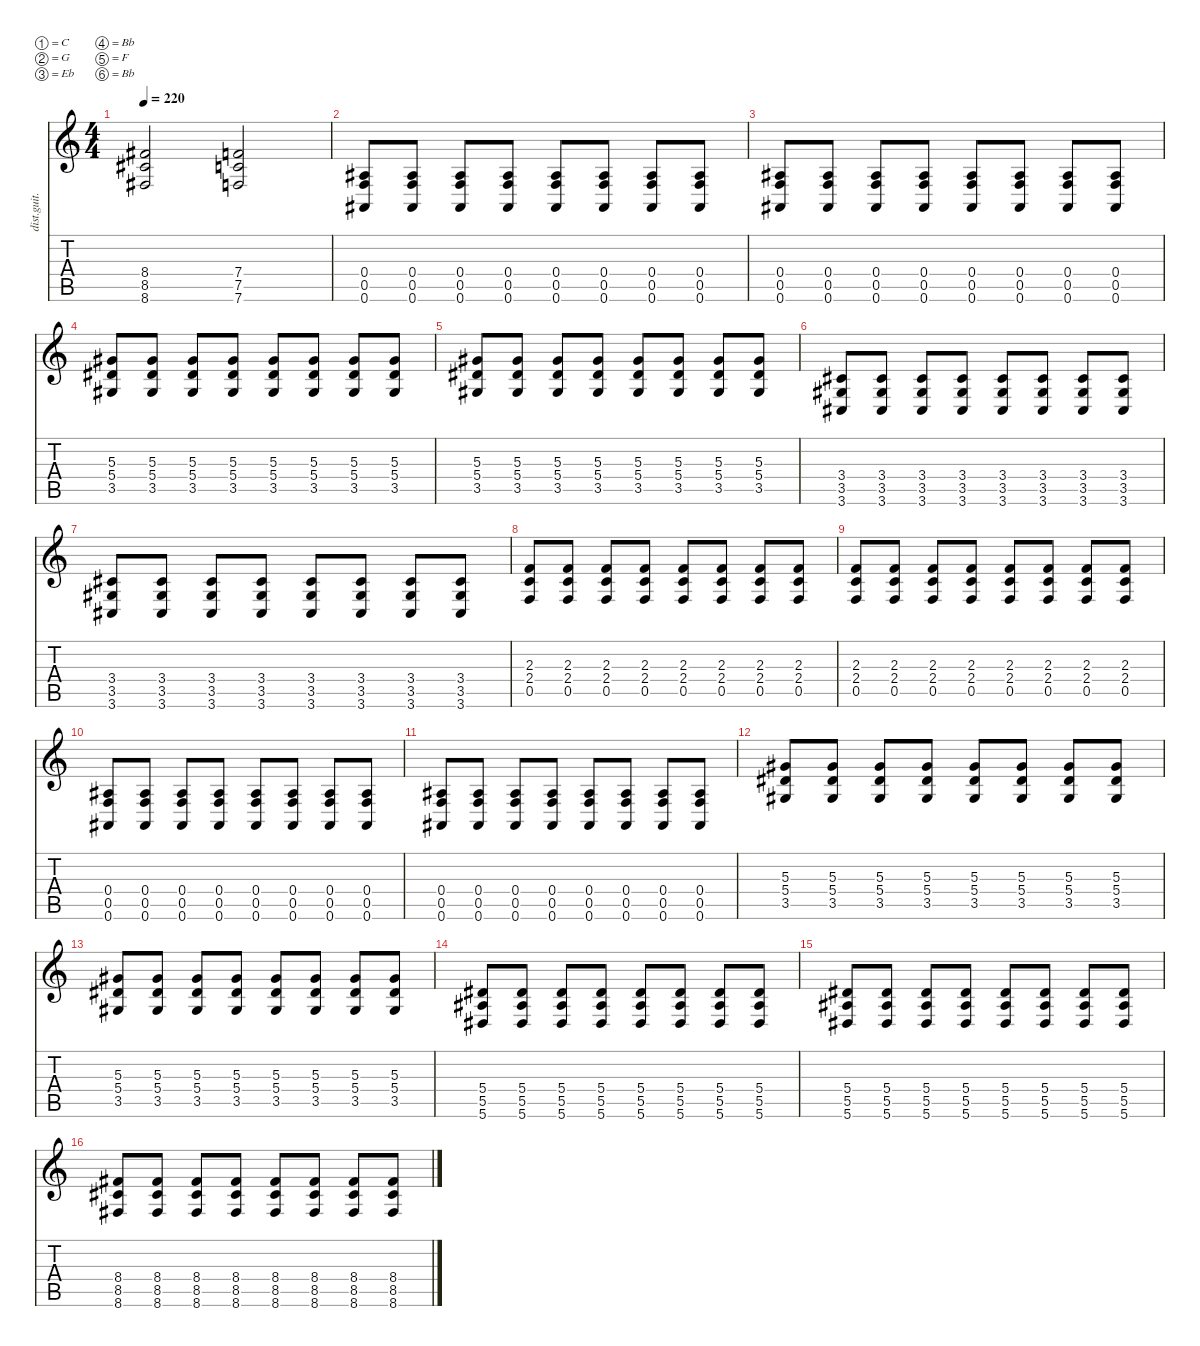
\defaultSystemsLayout 4
\hideDynamics
\bracketExtendMode nobrackets
\track ("riff R" "dist.guit.") {instrument distortionguitar}
\staff {score tabs}
\tuning (C4 G3 Eb3 Bb2 F2 Bb1)
\ts (4 4)
\tempo 220
\clef g2
\ks c
(8.6{acc #} 8.4{acc #} 8.5{acc #}).2{dy mf beam Up} (7.6 7.5 7.4).2{beam Up} |
(0.6{acc #} 0.5 0.4{acc #}).8{beam Up} (0.6{acc #} 0.5 0.4{acc #}).8{beam Up} (0.6{acc #} 0.5 0.4{acc #}).8{beam Up} (0.6{acc #} 0.5 0.4{acc #}).8{beam Up} (0.6{acc #} 0.5 0.4{acc #}).8{beam Up} (0.6{acc #} 0.5 0.4{acc #}).8{beam Up} (0.6{acc #} 0.5 0.4{acc #}).8{beam Up} (0.6{acc #} 0.5 0.4{acc #}).8{beam Up} |
(0.6{acc #} 0.5 0.4{acc #}).8{beam Up} (0.6{acc #} 0.5 0.4{acc #}).8{beam Up} (0.6{acc #} 0.5 0.4{acc #}).8{beam Up} (0.6{acc #} 0.5 0.4{acc #}).8{beam Up} (0.6{acc #} 0.5 0.4{acc #}).8{beam Up} (0.6{acc #} 0.5 0.4{acc #}).8{beam Up} (0.6{acc #} 0.5 0.4{acc #}).8{beam Up} (0.6{acc #} 0.5 0.4{acc #}).8{beam Up} |
(5.4{acc #} 3.5{acc #} 5.3{acc #}).8{beam Up} (5.4{acc #} 3.5{acc #} 5.3{acc #}).8{beam Up} (5.4{acc #} 3.5{acc #} 5.3{acc #}).8{beam Up} (5.4{acc #} 3.5{acc #} 5.3{acc #}).8{beam Up} (5.4{acc #} 3.5{acc #} 5.3{acc #}).8{beam Up} (5.4{acc #} 3.5{acc #} 5.3{acc #}).8{beam Up} (5.4{acc #} 3.5{acc #} 5.3{acc #}).8{beam Up} (5.4{acc #} 3.5{acc #} 5.3{acc #}).8{beam Up} |
(5.4{acc #} 3.5{acc #} 5.3{acc #}).8{beam Up} (5.4{acc #} 3.5{acc #} 5.3{acc #}).8{beam Up} (5.4{acc #} 3.5{acc #} 5.3{acc #}).8{beam Up} (5.4{acc #} 3.5{acc #} 5.3{acc #}).8{beam Up} (5.4{acc #} 3.5{acc #} 5.3{acc #}).8{beam Up} (5.4{acc #} 3.5{acc #} 5.3{acc #}).8{beam Up} (5.4{acc #} 3.5{acc #} 5.3{acc #}).8{beam Up} (5.4{acc #} 3.5{acc #} 5.3{acc #}).8{beam Up} |
(3.6{acc #} 3.5{acc #} 3.4{acc #}).8{beam Up} (3.6{acc #} 3.5{acc #} 3.4{acc #}).8{beam Up} (3.6{acc #} 3.5{acc #} 3.4{acc #}).8{beam Up} (3.6{acc #} 3.5{acc #} 3.4{acc #}).8{beam Up} (3.6{acc #} 3.5{acc #} 3.4{acc #}).8{beam Up} (3.6{acc #} 3.5{acc #} 3.4{acc #}).8{beam Up} (3.6{acc #} 3.5{acc #} 3.4{acc #}).8{beam Up} (3.6{acc #} 3.5{acc #} 3.4{acc #}).8{beam Up} |
(3.6{acc #} 3.5{acc #} 3.4{acc #}).8{beam Up} (3.6{acc #} 3.5{acc #} 3.4{acc #}).8{beam Up} (3.6{acc #} 3.5{acc #} 3.4{acc #}).8{beam Up} (3.6{acc #} 3.5{acc #} 3.4{acc #}).8{beam Up} (3.6{acc #} 3.5{acc #} 3.4{acc #}).8{beam Up} (3.6{acc #} 3.5{acc #} 3.4{acc #}).8{beam Up} (3.6{acc #} 3.5{acc #} 3.4{acc #}).8{beam Up} (3.6{acc #} 3.5{acc #} 3.4{acc #}).8{beam Up} |
(0.5 2.4 2.3).8{beam Up} (0.5 2.4 2.3).8{beam Up} (0.5 2.4 2.3).8{beam Up} (0.5 2.4 2.3).8{beam Up} (0.5 2.4 2.3).8{beam Up} (0.5 2.4 2.3).8{beam Up} (0.5 2.4 2.3).8{beam Up} (0.5 2.4 2.3).8{beam Up} |
(0.5 2.4 2.3).8{beam Up} (0.5 2.4 2.3).8{beam Up} (0.5 2.4 2.3).8{beam Up} (0.5 2.4 2.3).8{beam Up} (0.5 2.4 2.3).8{beam Up} (0.5 2.4 2.3).8{beam Up} (0.5 2.4 2.3).8{beam Up} (0.5 2.4 2.3).8{beam Up} |
(0.6{acc #} 0.5 0.4{acc #}).8{beam Up} (0.6{acc #} 0.4{acc #} 0.5).8{beam Up} (0.6{acc #} 0.5 0.4{acc #}).8{beam Up} (0.6{acc #} 0.5 0.4{acc #}).8{beam Up} (0.6{acc #} 0.5 0.4{acc #}).8{beam Up} (0.6{acc #} 0.5 0.4{acc #}).8{beam Up} (0.6{acc #} 0.5 0.4{acc #}).8{beam Up} (0.6{acc #} 0.5 0.4{acc #}).8{beam Up} |
(0.6{acc #} 0.5 0.4{acc #}).8{beam Up} (0.6{acc #} 0.4{acc #} 0.5).8{beam Up} (0.6{acc #} 0.5 0.4{acc #}).8{beam Up} (0.6{acc #} 0.5 0.4{acc #}).8{beam Up} (0.6{acc #} 0.5 0.4{acc #}).8{beam Up} (0.6{acc #} 0.5 0.4{acc #}).8{beam Up} (0.6{acc #} 0.5 0.4{acc #}).8{beam Up} (0.6{acc #} 0.5 0.4{acc #}).8{beam Up} |
(3.5{acc #} 5.3{acc #} 5.4{acc #}).8{beam Up} (3.5{acc #} 5.3{acc #} 5.4{acc #}).8{beam Up} (3.5{acc #} 5.3{acc #} 5.4{acc #}).8{beam Up} (3.5{acc #} 5.3{acc #} 5.4{acc #}).8{beam Up} (3.5{acc #} 5.3{acc #} 5.4{acc #}).8{beam Up} (3.5{acc #} 5.3{acc #} 5.4{acc #}).8{beam Up} (3.5{acc #} 5.3{acc #} 5.4{acc #}).8{beam Up} (3.5{acc #} 5.3{acc #} 5.4{acc #}).8{beam Up} |
(3.5{acc #} 5.4{acc #} 5.3{acc #}).8{beam Up} (3.5{acc #} 5.4{acc #} 5.3{acc #}).8{beam Up} (3.5{acc #} 5.4{acc #} 5.3{acc #}).8{beam Up} (3.5{acc #} 5.4{acc #} 5.3{acc #}).8{beam Up} (3.5{acc #} 5.4{acc #} 5.3{acc #}).8{beam Up} (3.5{acc #} 5.4{acc #} 5.3{acc #}).8{beam Up} (3.5{acc #} 5.4{acc #} 5.3{acc #}).8{beam Up} (3.5{acc #} 5.4{acc #} 5.3{acc #}).8{beam Up} |
(5.6{acc #} 5.5{acc #} 5.4{acc #}).8{beam Up} (5.6{acc #} 5.5{acc #} 5.4{acc #}).8{beam Up} (5.6{acc #} 5.5{acc #} 5.4{acc #}).8{beam Up} (5.6{acc #} 5.5{acc #} 5.4{acc #}).8{beam Up} (5.6{acc #} 5.5{acc #} 5.4{acc #}).8{beam Up} (5.6{acc #} 5.5{acc #} 5.4{acc #}).8{beam Up} (5.6{acc #} 5.5{acc #} 5.4{acc #}).8{beam Up} (5.6{acc #} 5.5{acc #} 5.4{acc #}).8{beam Up} |
(5.6{acc #} 5.5{acc #} 5.4{acc #}).8{beam Up} (5.6{acc #} 5.5{acc #} 5.4{acc #}).8{beam Up} (5.6{acc #} 5.5{acc #} 5.4{acc #}).8{beam Up} (5.6{acc #} 5.5{acc #} 5.4{acc #}).8{beam Up} (5.6{acc #} 5.5{acc #} 5.4{acc #}).8{beam Up} (5.6{acc #} 5.5{acc #} 5.4{acc #}).8{beam Up} (5.6{acc #} 5.5{acc #} 5.4{acc #}).8{beam Up} (5.6{acc #} 5.5{acc #} 5.4{acc #}).8{beam Up} |
(8.6{acc #} 8.4{acc #} 8.5{acc #}).8{beam Up} (8.6{acc #} 8.5{acc #} 8.4{acc #}).8{beam Up} (8.6{acc #} 8.4{acc #} 8.5{acc #}).8{beam Up} (8.6{acc #} 8.5{acc #} 8.4{acc #}).8{beam Up} (8.6{acc #} 8.4{acc #} 8.5{acc #}).8{beam Up} (8.6{acc #} 8.5{acc #} 8.4{acc #}).8{beam Up} (8.6{acc #} 8.4{acc #} 8.5{acc #}).8{beam Up} (8.6{acc #} 8.5{acc #} 8.4{acc #}).8{beam Up}
